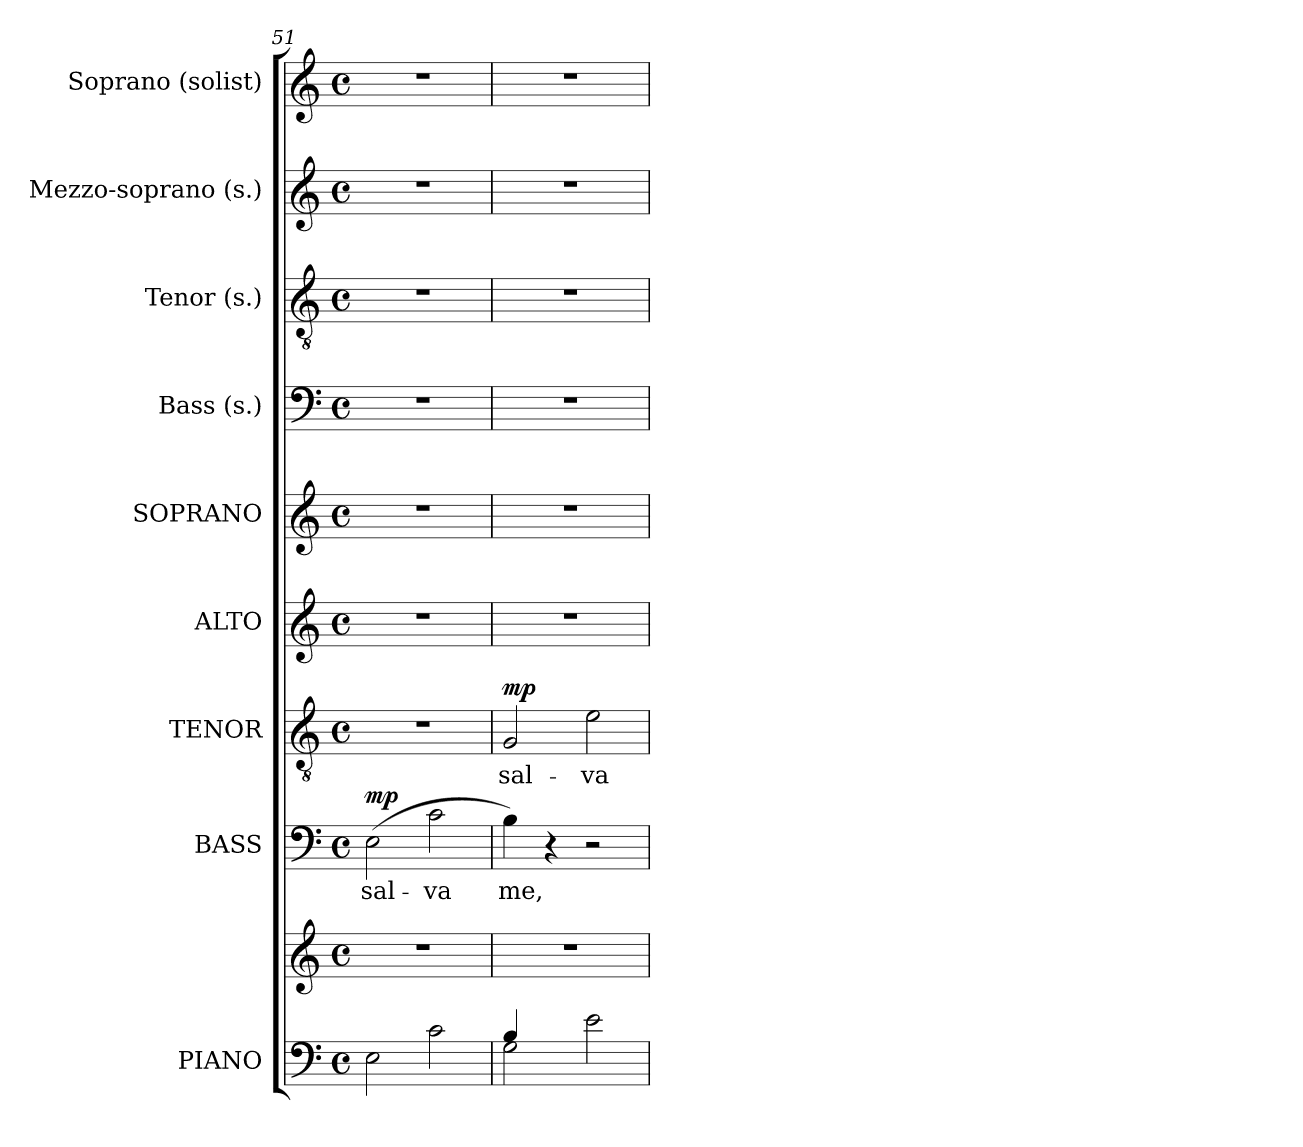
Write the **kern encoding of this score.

**kern	**kern	**kern	**text	**dynam	**kern	**text	**dynam	**kern	**kern	**kern	**kern	**kern	**kern
*part9	*part9	*part8	*part8	*part8	*part7	*part7	*part7	*part6	*part5	*part4	*part3	*part2	*part1
*staff10	*staff9	*staff8	*staff8	*staff8	*staff7	*staff7	*staff7	*staff6	*staff5	*staff4	*staff3	*staff2	*staff1
*I"PIANO	*	*I"BASS	*	*	*I"TENOR	*	*	*I"ALTO	*I"SOPRANO	*I"Bass (s.)	*I"Tenor (s.)	*I"Mezzo-soprano (s.)	*I"Soprano (solist)
*I'Pno.	*	*I'B.	*	*	*I'T.	*	*	*I'A.	*I'S.	*I'B.	*I'T.	*I'M-S.	*I'S.
*clefF4	*clefG2	*clefF4	*	*	*clefGv2	*	*	*clefG2	*clefG2	*clefF4	*clefGv2	*clefG2	*clefG2
*	*	*	*	*	*ITrd7c12	*	*	*	*	*	*ITrd7c12	*	*
*k[]	*k[]	*k[]	*	*	*k[]	*	*	*k[]	*k[]	*k[]	*k[]	*k[]	*k[]
*M4/4	*M4/4	*M4/4	*	*	*M4/4	*	*	*M4/4	*M4/4	*M4/4	*M4/4	*M4/4	*M4/4
*met(c)	*met(c)	*met(c)	*	*	*met(c)	*	*	*met(c)	*met(c)	*met(c)	*met(c)	*met(c)	*met(c)
=51	=51	=51	=51	=51	=51	=51	=51	=51	=51	=51	=51	=51	=51
!	!	!	!LO:LY:b:color=#000000	!	!	!	!	!	!	!	!	!	!
2Ei\	1r	(2Ei\	sal-	mp	1r	.	.	1r	1r	1r	1r	1r	1r
!	!	!	!LO:LY:b:color=#000000	!	!	!	!	!	!	!	!	!	!
2ci\	.	2ci\	-va	.	.	.	.	.	.	.	.	.	.
=52	=52	=52	=52	=52	=52	=52	=52	=52	=52	=52	=52	=52	=52
*^	*	*	*	*	*	*	*	*	*	*	*	*	*
!	!	!	!	!LO:LY:b:color=#000000	!	!	!	!	!	!	!	!	!	!
!	!	!	!	!	!	!	!LO:LY:b:color=#000000	!	!	!	!	!	!	!
4Bi/	2Gi\	1r	4Bi\)	me,	.	2GGi/	sal-	mp	1r	1r	1r	1r	1r	1r
4ryy	.	.	4r	.	.	.	.	.	.	.	.	.	.	.
!	!	!	!	!	!	!	!LO:LY:b:color=#000000	!	!	!	!	!	!	!
2ryy	2ei\	.	2r	.	.	2Ei\	-va	.	.	.	.	.	.	.
*v	*v	*	*	*	*	*	*	*	*	*	*	*	*	*
=	=	=	=	=	=	=	=	=	=	=	=	=	=
*-	*-	*-	*-	*-	*-	*-	*-	*-	*-	*-	*-	*-	*-
